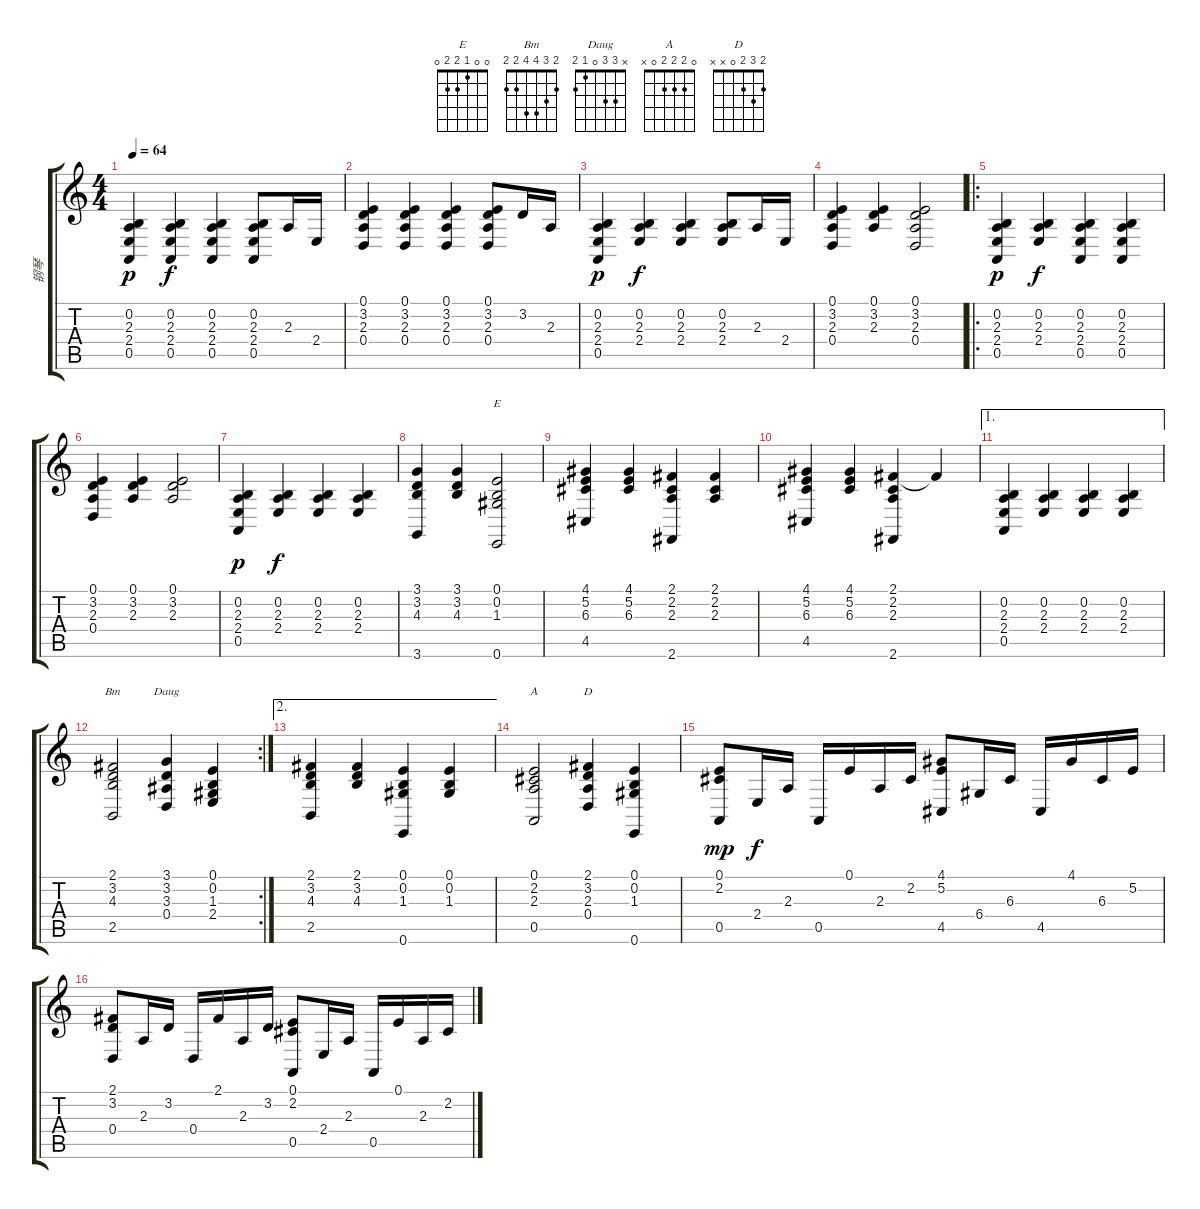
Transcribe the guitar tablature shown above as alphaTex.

\track ("钢琴" "钢琴") {instrument brightacousticpiano}
\staff {score tabs}
\tuning (E4 B3 G3 D3 A2 E2) {hide}
\chord ("E" 0 0 1 2 2 0)
\chord ("Bm" 2 3 4 4 2 2)
\chord ("Daug" x 3 3 0 1 2)
\chord ("A" 0 2 2 2 0 x)
\chord ("D" 2 3 2 0 x x)
\ts (4 4)
\tempo 64
\clef g2
\ks c
(0.2 2.3 2.4 0.5).4{dy p instrument brightacousticpiano} (0.2 2.3 2.4 0.5).4{dy f} (0.2 2.3 2.4 0.5).4 (0.2 2.3 2.4 0.5).8 2.3.16 2.4.16 |
(0.1 3.2 2.3 0.4).4 (0.1 3.2 2.3 0.4).4 (0.1 3.2 2.3 0.4).4 (0.1 3.2 2.3 0.4).8 3.2.16 2.3.16 |
(0.2 2.3 2.4 0.5).4{dy p} (0.2 2.3 2.4).4{dy f} (0.2 2.3 2.4).4 (0.2 2.3 2.4).8 2.3.16 2.4.16 |
(0.1 3.2 2.3 0.4).4 (0.1 3.2 2.3).4 (0.1 3.2 2.3 0.4).2 |
\ro
(0.2 2.3 2.4 0.5).4{dy p} (0.2 2.3 2.4).4{dy f} (0.2 2.3 2.4 0.5).4 (0.2 2.3 2.4 0.5).4 |
(0.1 3.2 2.3 0.4).4 (0.1 3.2 2.3).4 (0.1 3.2 2.3).2 |
(0.2 2.3 2.4 0.5).4{dy p} (0.2 2.3 2.4).4{dy f} (0.2 2.3 2.4).4 (0.2 2.3 2.4).4 |
(3.1 3.2 4.3 3.6).4 (3.1 3.2 4.3).4 (0.1 0.2 1.3 0.6).2{ch "E"} |
(4.1 5.2 6.3 4.5).4 (4.1 5.2 6.3).4 (2.1 2.2 2.3 2.6).4 (2.1 2.2 2.3).4 |
(4.1 5.2 6.3 4.5).4 (4.1 5.2 6.3).4 (2.1 2.2 2.3 2.6).4 2.1{t}.4 |
\ae 1
(0.2 2.3 2.4 0.5).4 (0.2 2.3 2.4).4 (0.2 2.3 2.4).4 (0.2 2.3 2.4).4 |
\rc 2
(2.1 3.2 4.3 2.5).2{ch "Bm"} (3.1 3.2 3.3 0.4).4{ch "Daug"} (0.1 0.2 1.3 2.4).4 |
\ae 2
(2.1 3.2 4.3 2.5).4 (2.1 3.2 4.3).4 (0.1 0.2 1.3 0.6).4 (0.1 0.2 1.3).4 |
(0.1 2.2 2.3 0.5).2{ch "A"} (2.1 3.2 2.3 0.4).4{ch "D"} (0.1 0.2 1.3 0.6).4 |
(0.1 2.2 0.5).8{dy mp volume 16 balance 15 instrument brightacousticpiano} 2.4.16{dy f} 2.3.16 0.5.16 0.1.16 2.3.16 2.2.16 (4.1 5.2 4.5).8 6.4.16 6.3.16 4.5.16 4.1.16 6.3.16 5.2.16 |
(2.1 3.2 0.4).8 2.3.16 3.2.16 0.4.16 2.1.16 2.3.16 3.2.16 (0.1 2.2 0.5).8 2.4.16 2.3.16 0.5.16 0.1.16 2.3.16 2.2.16
